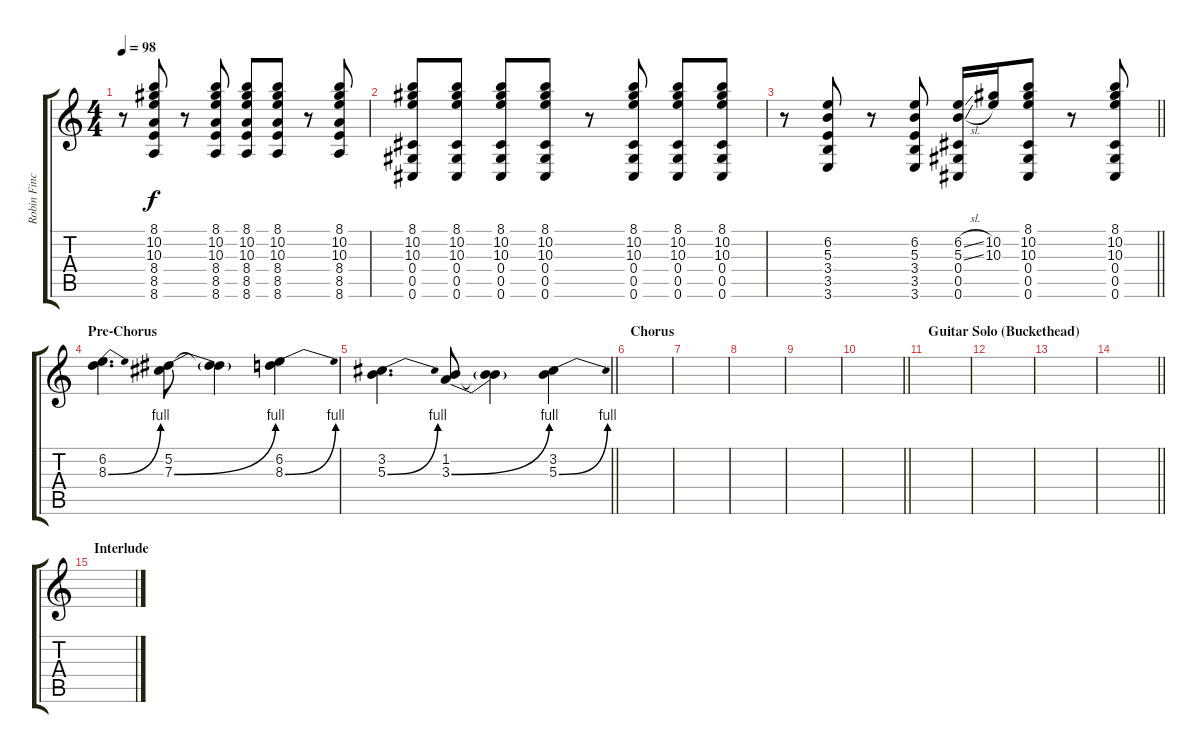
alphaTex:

\track ("Robin Finck (Rhythm)" "Robin Finc") {instrument distortionguitar}
\staff {score tabs}
\tuning (Eb4 Bb3 Gb3 Db3 Ab2 Db2) {hide}
\ts (4 4)
\tempo 98
\clef g2
\ks c
r.8{dy f} (8.1 10.2 10.3 8.4 8.5 8.6).8 r.8 (8.1 10.2 10.3 8.4 8.5 8.6).8 (8.1 10.2 10.3 8.4 8.5 8.6).8 (8.1 10.2 10.3 8.4 8.5 8.6).8 r.8 (8.1 10.2 10.3 8.4 8.5 8.6).8 |
(8.1 10.2 10.3 0.4 0.5 0.6).8 (8.1 10.2 10.3 0.4 0.5 0.6).8 (8.1 10.2 10.3 0.4 0.5 0.6).8 (8.1 10.2 10.3 0.4 0.5 0.6).8 r.8 (8.1 10.2 10.3 0.4 0.5 0.6).8 (8.1 10.2 10.3 0.4 0.5 0.6).8 (8.1 10.2 10.3 0.4 0.5 0.6).8 |
\barLineRight lightlight
r.8 (6.2 5.3 3.4 3.5 3.6).8 r.8 (6.2 5.3 3.4 3.5 3.6).8 (6.2{sl} 5.3{sl} 0.4 0.5 0.6).16 (10.2 10.3).16 (8.1 10.2 10.3 0.4 0.5 0.6).8 r.8 (8.1 10.2 10.3 0.4 0.5 0.6).8 |
\section ("" "Pre-Chorus")
(6.2 8.3{be (bend 0 0 60 4)}).4{d} (5.2 7.3{be (bend 0 0 60 4)}).8 (5.2{t} 7.3{t}).4 (6.2 8.3{be (bend 0 0 60 4)}).4 |
\barLineRight lightlight
(3.2 5.3{be (bend 0 0 60 4)}).4{d} (1.2 3.3{be (bend 0 0 60 4)}).8 (1.2{t} 3.3{t}).4 (3.2 5.3{be (bend 0 0 60 4)}).4 |
\section ("" "Chorus")
|
|
|
|
\barLineRight lightlight
|
\section ("" "Guitar Solo (Buckethead)")
|
|
|
\barLineRight lightlight
|
\section ("" "Interlude")
